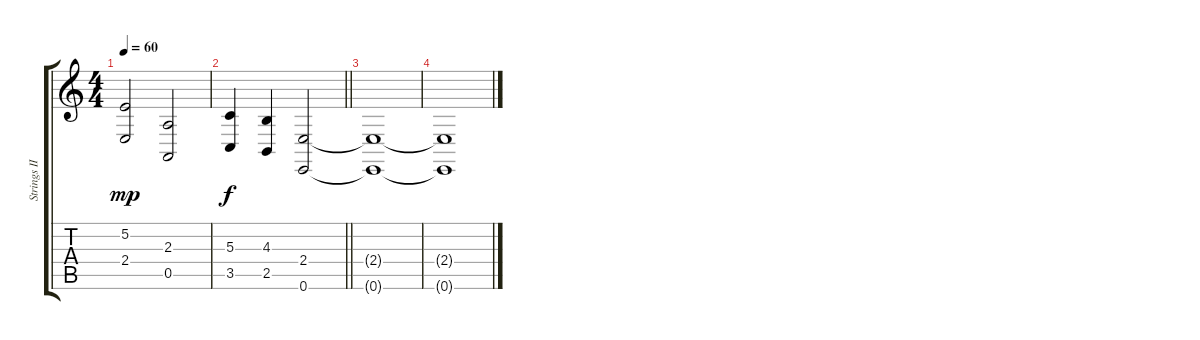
\track ("Strings III" "Strings II") {instrument stringensemble1}
\staff {score tabs}
\tuning (E4 B3 G3 D3 A2 E2) {hide}
\ts (4 4)
\tempo 60
\clef g2
\ks c
(5.2 2.4).2{dy mp} (2.3 0.5).2 |
\barLineRight lightlight
(5.3 3.5).4{dy f} (4.3 2.5).4 (2.4 0.6).2 |
(2.4{t} 0.6{t}).1 |
(2.4{t} 0.6{t}).1
